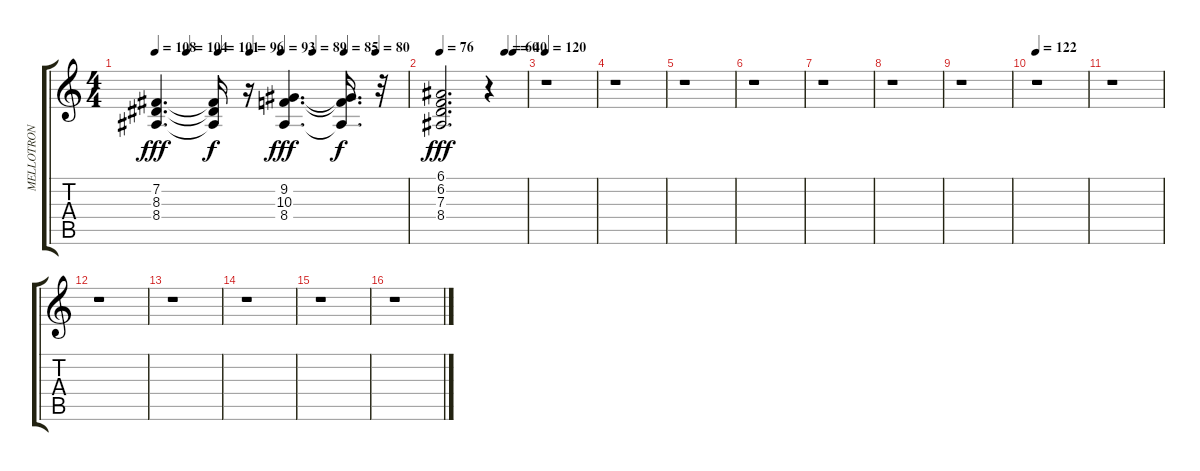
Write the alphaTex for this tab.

\track ("MELLOTRON (Choir)" "MELLOTRON ") {instrument choiraahs}
\staff {score tabs}
\tuning (E4 B3 G3 D3 A2 E2) {hide}
\ts (4 4)
\tempo 108
\tempo (104 0.125)
\tempo (101 0.25)
\tempo (96 0.375)
\tempo (93 0.5)
\tempo (89 0.625)
\tempo (85 0.75)
\tempo (80 0.875)
\clef g2
\ks c
(7.2 8.3 8.4).4{d dy fff} (7.2{t} 8.3{t} 8.4{t}).16{dy f} r.16 (9.2 10.3 8.4).4{d dy fff} (9.2{t} 10.3{t} 8.4{t}).16{d dy f} r.32 |
\tempo 76
\tempo (60 0.75)
\tempo (40 0.84375)
(6.1 6.2 7.3 8.4).2{d dy fff} r.4 |
\tempo 120
r.1 |
r.1 |
r.1 |
r.1 |
r.1 |
r.1 |
r.1 |
\tempo 122
r.1 |
r.1 |
r.1 |
r.1 |
r.1 |
r.1 |
r.1
